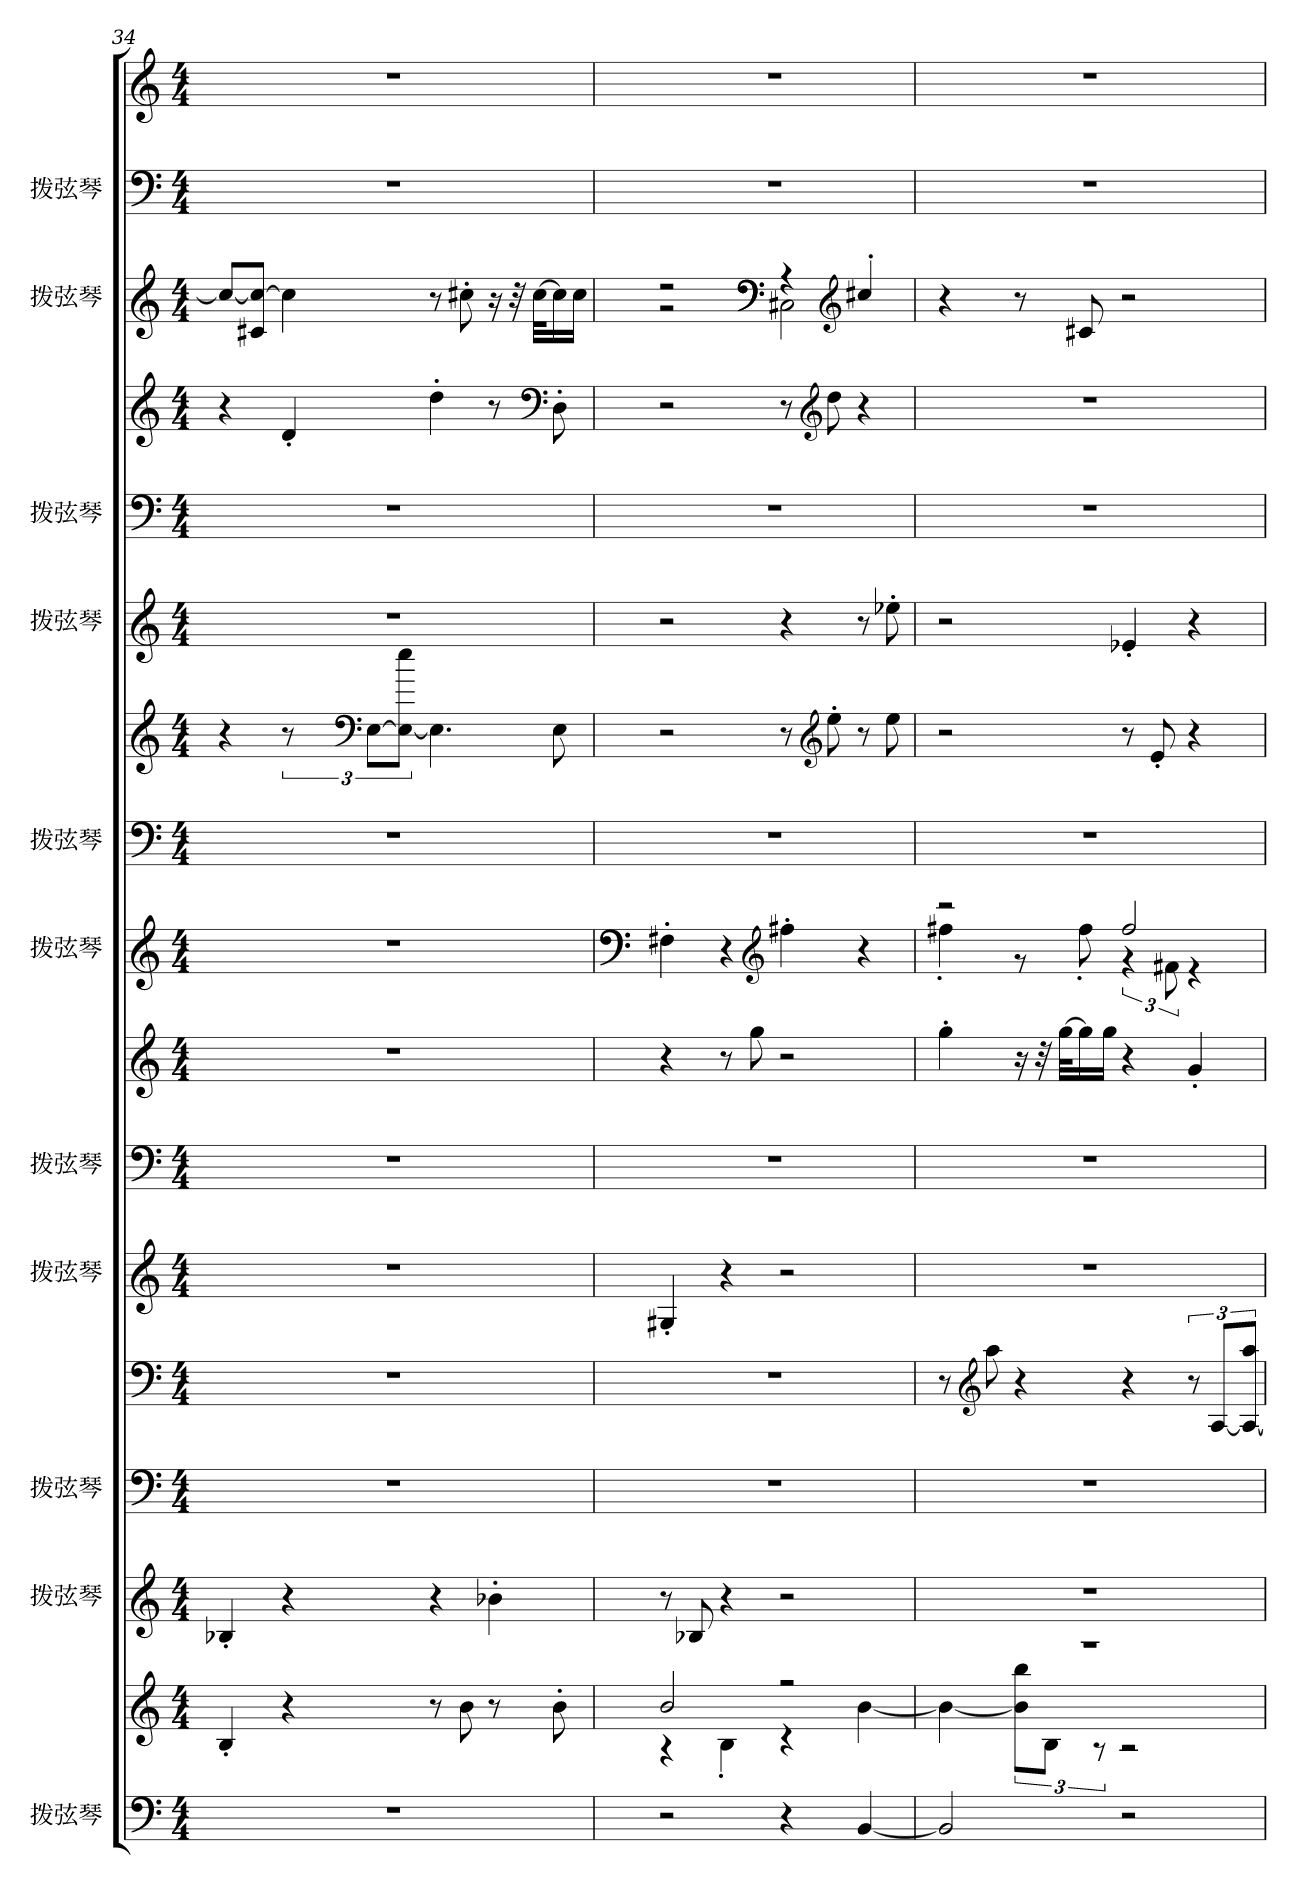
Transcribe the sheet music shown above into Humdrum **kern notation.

**kern	**kern	**kern	**kern	**kern	**kern	**kern	**kern	**kern	**kern	**kern	**kern	**kern	**kern	**kern	**kern	**kern
*part11	*part11	*part10	*part9	*part9	*part8	*part7	*part7	*part6	*part5	*part5	*part4	*part3	*part3	*part2	*part1	*part1
*staff17	*staff16	*staff15	*staff14	*staff13	*staff12	*staff11	*staff10	*staff9	*staff8	*staff7	*staff6	*staff5	*staff4	*staff3	*staff2	*staff1
*I"拨弦琴	*	*I"拨弦琴	*I"拨弦琴	*	*I"拨弦琴	*I"拨弦琴	*	*I"拨弦琴	*I"拨弦琴	*	*I"拨弦琴	*I"拨弦琴	*	*I"拨弦琴	*I"拨弦琴	*
!!LO:PB:g=z
*clefF4	*clefG2	*clefG2	*clefF4	*clefF4	*clefG2	*clefF4	*clefG2	*clefG2	*clefF4	*clefG2	*clefG2	*clefF4	*clefG2	*clefG2	*clefF4	*clefG2
*k[]	*k[]	*k[]	*k[]	*k[]	*k[]	*k[]	*k[]	*k[]	*k[]	*k[]	*k[]	*k[]	*k[]	*k[]	*k[]	*k[]
*M4/4	*M4/4	*M4/4	*M4/4	*M4/4	*M4/4	*M4/4	*M4/4	*M4/4	*M4/4	*M4/4	*M4/4	*M4/4	*M4/4	*M4/4	*M4/4	*M4/4
=34	=34	=34	=34	=34	=34	=34	=34	=34	=34	=34	=34	=34	=34	=34	=34	=34
1r	4B'/	4B-X'/	1r	1r	1r	1r	1r	1r	1r	4r	1r	1r	4r	8cc#/L_	1r	1r
.	.	.	.	.	.	.	.	.	.	.	.	.	.	8c#X/ 8cc#/_J	.	.
.	4r	4r	.	.	.	.	.	.	.	12r	.	.	4d'/	4cc#\]	.	.
*	*	*	*	*	*	*	*	*	*	*clefF4	*	*	*	*	*	*
.	.	.	.	.	.	.	.	.	.	[12E\L	.	.	.	.	.	.
.	.	.	.	.	.	.	.	.	.	12E\_ 12ee\J	.	.	.	.	.	.
.	8r	4r	.	.	.	.	.	.	.	4.E\]	.	.	4dd'\	8r	.	.
.	8b\	.	.	.	.	.	.	.	.	.	.	.	.	8cc#X'\	.	.
.	8r	4b-X'\	.	.	.	.	.	.	.	.	.	.	8r	16r	.	.
.	.	.	.	.	.	.	.	.	.	.	.	.	.	32r	.	.
.	.	.	.	.	.	.	.	.	.	.	.	.	.	[32cc#\KLL	.	.
*	*	*	*	*	*	*	*	*	*	*	*	*	*clefF4	*	*	*
.	8b'\	.	.	.	.	.	.	.	.	8E\	.	.	8D'\	16cc#\]	.	.
.	.	.	.	.	.	.	.	.	.	.	.	.	.	16cc#\JJ	.	.
=35	=35	=35	=35	=35	=35	=35	=35	=35	=35	=35	=35	=35	=35	=35	=35	=35
*	*	*	*	*	*	*	*	*clefF4	*	*	*	*	*	*	*	*
*	*^	*	*	*	*	*	*	*	*	*	*	*	*	*^	*	*
2r	2b/	4r	8r	1r	1r	4G#X'/	1r	4r	4F#X'\	1r	2r	2r	1r	2r	2r	2r	1r	1r
.	.	.	8B-X/	.	.	.	.	.	.	.	.	.	.	.	.	.	.	.
.	.	4B'\	4r	.	.	4r	.	8r	4r	.	.	.	.	.	.	.	.	.
.	.	.	.	.	.	.	.	8gg\	.	.	.	.	.	.	.	.	.	.
*	*	*	*	*	*	*	*	*	*clefG2	*	*	*	*	*	*clefF4	*	*	*
4r	2r	4r	2r	.	.	2r	.	2r	4ff#X'\	.	8r	4r	.	8r	4r	2C#X\	.	.
*	*	*	*	*	*	*	*	*	*	*	*clefG2	*	*	*clefG2	*	*	*	*
.	.	.	.	.	.	.	.	.	.	.	8ee'\	.	.	8dd\	.	.	.	.
*	*	*	*	*	*	*	*	*	*	*	*	*	*	*	*clefG2	*	*	*
[4BB/	.	[4b\	.	.	.	.	.	.	4r	.	8r	8r	.	4r	4cc#X'/	.	.	.
.	.	.	.	.	.	.	.	.	.	.	8ee\	8ee-X'\	.	.	.	.	.	.
*	*	*	*	*	*	*	*	*	*	*	*	*	*	*	*v	*v	*	*
!!LO:PB:g=z
=36	=36	=36	=36	=36	=36	=36	=36	=36	=36	=36	=36	=36	=36	=36	=36	=36	=36
*	*	*	*	*	*	*	*	*	*^	*	*	*	*	*	*	*	*
2BB/]	1r	4b\_	1r	1r	8r	1r	1r	4gg'\	2r	4ff#X'\	1r	2r	2r	1r	1r	4r	1r	1r
*	*	*	*	*	*clefG2	*	*	*	*	*	*	*	*	*	*	*	*	*
.	.	.	.	.	8aa\	.	.	.	.	.	.	.	.	.	.	.	.	.
.	.	12b\] 12bb\L	.	.	4r	.	.	16r	.	8r	.	.	.	.	.	8r	.	.
.	.	.	.	.	.	.	.	32r	.	.	.	.	.	.	.	.	.	.
.	.	12B\J	.	.	.	.	.	.	.	.	.	.	.	.	.	.	.	.
.	.	.	.	.	.	.	.	[32gg\KLL	.	.	.	.	.	.	.	.	.	.
.	.	.	.	.	.	.	.	16gg\]	.	8ff#'\	.	.	.	.	.	8c#X/	.	.
.	.	12r	.	.	.	.	.	.	.	.	.	.	.	.	.	.	.	.
.	.	.	.	.	.	.	.	16gg\JJ	.	.	.	.	.	.	.	.	.	.
2r	.	2r	.	.	4r	.	.	4r	2ff#/	6r	.	8r	4e-X'/	.	.	2r	.	.
.	.	.	.	.	.	.	.	.	.	.	.	8e'/	.	.	.	.	.	.
.	.	.	.	.	.	.	.	.	.	12f#X\	.	.	.	.	.	.	.	.
.	.	.	.	.	12r	.	.	4g'/	.	4r	.	4r	4r	.	.	.	.	.
.	.	.	.	.	[12A/L	.	.	.	.	.	.	.	.	.	.	.	.	.
.	.	.	.	.	12A/_ 12aa/J	.	.	.	.	.	.	.	.	.	.	.	.	.
*	*v	*v	*	*	*	*	*	*	*v	*v	*	*	*	*	*	*	*	*
=	=	=	=	=	=	=	=	=	=	=	=	=	=	=	=	=
*-	*-	*-	*-	*-	*-	*-	*-	*-	*-	*-	*-	*-	*-	*-	*-	*-
